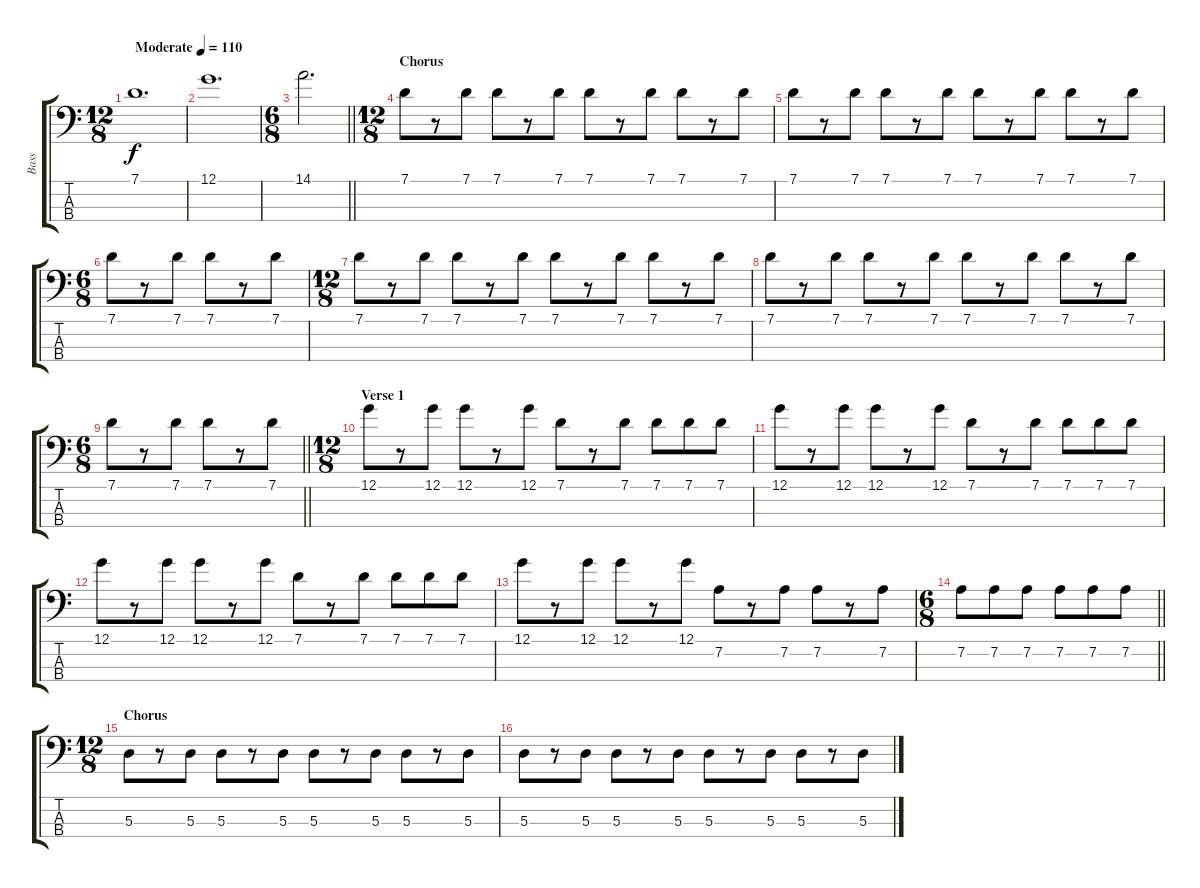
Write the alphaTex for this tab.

\track ("Bass" "Bass") {instrument electricbassfinger}
\staff {score tabs}
\tuning (G2 D2 A1 E1) {hide}
\ts (12 8)
\tempo (110 "Moderate")
\clef f4
\ks c
7.1.1{d dy f instrument electricbassfinger} |
12.1.1{d} |
\ts (6 8)
\barLineRight lightlight
14.1.2{d} |
\ts (12 8)
\section ("" "Chorus")
7.1.8 r.8 7.1.8 7.1.8 r.8 7.1.8 7.1.8 r.8 7.1.8 7.1.8 r.8 7.1.8 |
7.1.8 r.8 7.1.8 7.1.8 r.8 7.1.8 7.1.8 r.8 7.1.8 7.1.8 r.8 7.1.8 |
\ts (6 8)
7.1.8 r.8 7.1.8 7.1.8 r.8 7.1.8 |
\ts (12 8)
7.1.8 r.8 7.1.8 7.1.8 r.8 7.1.8 7.1.8 r.8 7.1.8 7.1.8 r.8 7.1.8 |
7.1.8 r.8 7.1.8 7.1.8 r.8 7.1.8 7.1.8 r.8 7.1.8 7.1.8 r.8 7.1.8 |
\ts (6 8)
\barLineRight lightlight
7.1.8 r.8 7.1.8 7.1.8 r.8 7.1.8 |
\ts (12 8)
\section ("" "Verse 1")
12.1.8 r.8 12.1.8 12.1.8 r.8 12.1.8 7.1.8 r.8 7.1.8 7.1.8 7.1.8 7.1.8 |
12.1.8 r.8 12.1.8 12.1.8 r.8 12.1.8 7.1.8 r.8 7.1.8 7.1.8 7.1.8 7.1.8 |
12.1.8 r.8 12.1.8 12.1.8 r.8 12.1.8 7.1.8 r.8 7.1.8 7.1.8 7.1.8 7.1.8 |
12.1.8 r.8 12.1.8 12.1.8 r.8 12.1.8 7.2.8 r.8 7.2.8 7.2.8 r.8 7.2.8 |
\ts (6 8)
\barLineRight lightlight
7.2.8 7.2.8 7.2.8 7.2.8 7.2.8 7.2.8 |
\ts (12 8)
\section ("" "Chorus")
5.3.8 r.8 5.3.8 5.3.8 r.8 5.3.8 5.3.8 r.8 5.3.8 5.3.8 r.8 5.3.8 |
5.3.8 r.8 5.3.8 5.3.8 r.8 5.3.8 5.3.8 r.8 5.3.8 5.3.8 r.8 5.3.8
